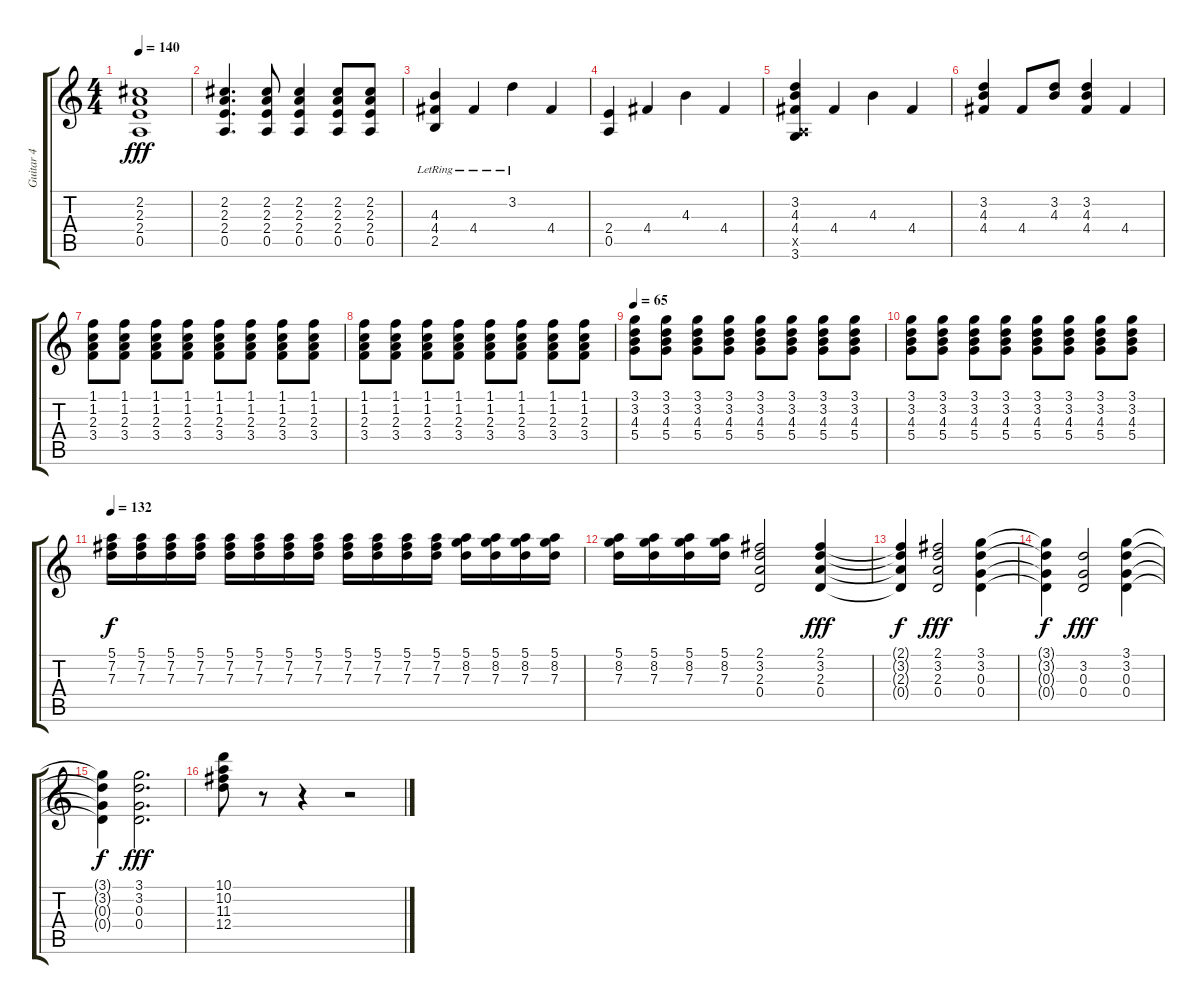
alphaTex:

\track ("Guitar 4" "Guitar 4") {instrument distortionguitar}
\staff {score tabs}
\tuning (E4 B3 G3 D3 A2 E2) {hide}
\ts (4 4)
\tempo 140
\clef g2
\ks c
(2.2 2.3 2.4 0.5).1{dy fff} |
(2.2 2.3 2.4 0.5).4{d} (2.2 2.3 2.4 0.5).8 (2.2 2.3 2.4 0.5).4 (2.2 2.3 2.4 0.5).8 (2.2 2.3 2.4 0.5).8 |
(4.3{lr} 4.4{lr} 2.5{lr}).4 4.4{lr}.4 3.2{lr}.4 4.4.4 |
(2.4 0.5).4 4.4.4 4.3.4 4.4.4 |
(3.2 4.3 4.4 0.5{x} 3.6).4 4.4.4 4.3.4 4.4.4 |
(3.2 4.3 4.4).4 4.4.8 (3.2 4.3).8 (3.2 4.3 4.4).4 4.4.4 |
(1.1 1.2 2.3 3.4).8 (1.1 1.2 2.3 3.4).8 (1.1 1.2 2.3 3.4).8 (1.1 1.2 2.3 3.4).8 (1.1 1.2 2.3 3.4).8 (1.1 1.2 2.3 3.4).8 (1.1 1.2 2.3 3.4).8 (1.1 1.2 2.3 3.4).8 |
(1.1 1.2 2.3 3.4).8 (1.1 1.2 2.3 3.4).8 (1.1 1.2 2.3 3.4).8 (1.1 1.2 2.3 3.4).8 (1.1 1.2 2.3 3.4).8 (1.1 1.2 2.3 3.4).8 (1.1 1.2 2.3 3.4).8 (1.1 1.2 2.3 3.4).8 |
\tempo 65
(3.1 3.2 4.3 5.4).8 (3.1 3.2 4.3 5.4).8 (3.1 3.2 4.3 5.4).8 (3.1 3.2 4.3 5.4).8 (3.1 3.2 4.3 5.4).8 (3.1 3.2 4.3 5.4).8 (3.1 3.2 4.3 5.4).8 (3.1 3.2 4.3 5.4).8 |
(3.1 3.2 4.3 5.4).8 (3.1 3.2 4.3 5.4).8 (3.1 3.2 4.3 5.4).8 (3.1 3.2 4.3 5.4).8 (3.1 3.2 4.3 5.4).8 (3.1 3.2 4.3 5.4).8 (3.1 3.2 4.3 5.4).8 (3.1 3.2 4.3 5.4).8 |
\tempo 132
(5.1 7.2 7.3).16{dy f} (5.1 7.2 7.3).16 (5.1 7.2 7.3).16 (5.1 7.2 7.3).16 (5.1 7.2 7.3).16 (5.1 7.2 7.3).16 (5.1 7.2 7.3).16 (5.1 7.2 7.3).16 (5.1 7.2 7.3).16 (5.1 7.2 7.3).16 (5.1 7.2 7.3).16 (5.1 7.2 7.3).16 (5.1 8.2 7.3).16 (5.1 8.2 7.3).16 (5.1 8.2 7.3).16 (5.1 8.2 7.3).16 |
(5.1 8.2 7.3).16 (5.1 8.2 7.3).16 (5.1 8.2 7.3).16 (5.1 8.2 7.3).16 (2.1 3.2 2.3 0.4).2 (2.1 3.2 2.3 0.4).4{dy fff} |
(2.1{t} 3.2{t} 2.3{t} 0.4{t}).4{dy f} (2.1 3.2 2.3 0.4).2{dy fff} (3.1 3.2 0.3 0.4).4 |
(3.1{t} 3.2{t} 0.3{t} 0.4{t}).4{dy f} (3.2 0.3 0.4).2{dy fff} (3.1 3.2 0.3 0.4).4 |
(3.1{t} 3.2{t} 0.3{t} 0.4{t}).4{dy f} (3.1 3.2 0.3 0.4).2{d dy fff} |
(10.1 10.2 11.3 12.4).8 r.8 r.4 r.2
